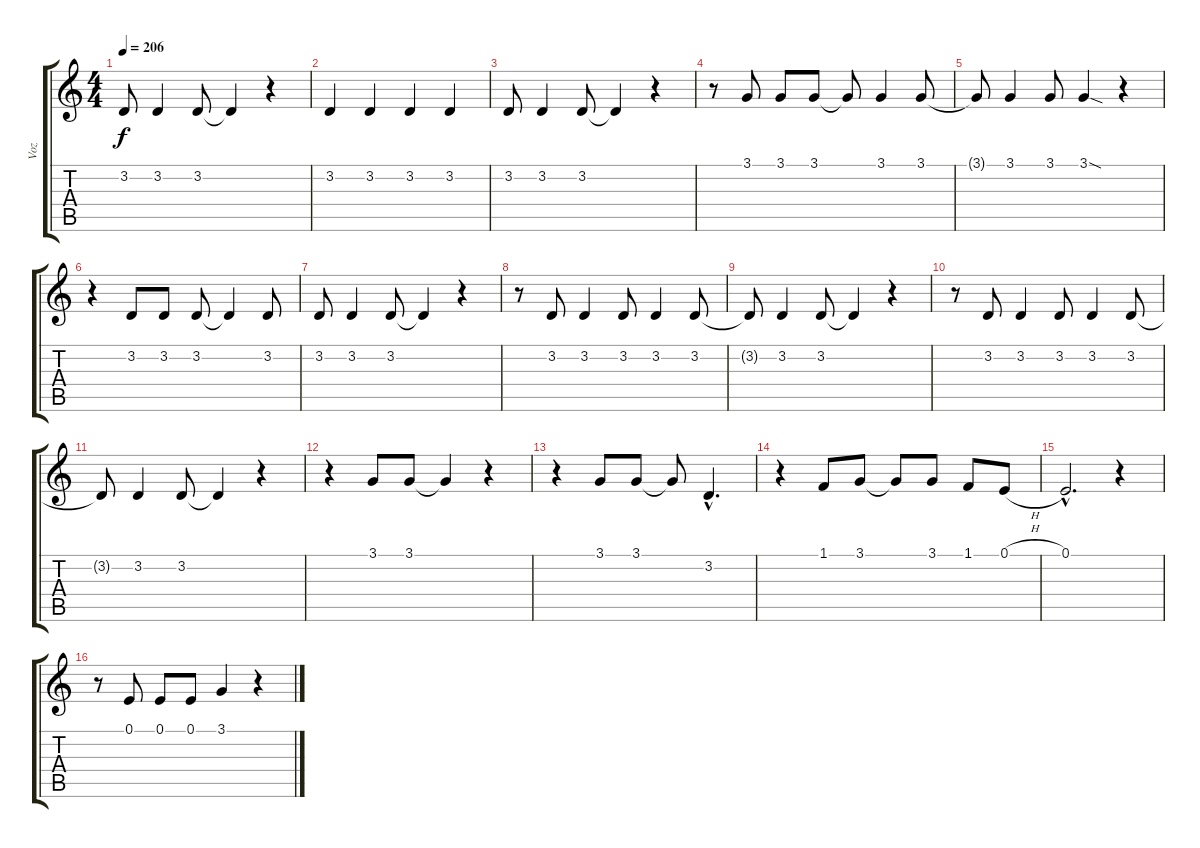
\track ("Voz" "Voz") {instrument sopranosax}
\staff {score tabs}
\tuning (E4 B3 G3 D3 A2 E2) {hide}
\ts (4 4)
\tempo 206
\clef g2
\ks c
3.2.8{dy f} 3.2.4 3.2.8 3.2{t}.4 r.4 |
3.2.4 3.2.4 3.2.4 3.2.4 |
3.2.8 3.2.4 3.2.8 3.2{t}.4 r.4 |
r.8 3.1.8 3.1.8 3.1.8 3.1{t}.8 3.1.4 3.1.8 |
3.1{t}.8 3.1.4 3.1.8 3.1{sod}.4 r.4 |
r.4 3.2.8 3.2.8 3.2.8 3.2{t}.4 3.2.8 |
3.2.8 3.2.4 3.2.8 3.2{t}.4 r.4 |
r.8 3.2.8 3.2.4 3.2.8 3.2.4 3.2.8 |
3.2{t}.8 3.2.4 3.2.8 3.2{t}.4 r.4 |
r.8 3.2.8 3.2.4 3.2.8 3.2.4 3.2.8 |
3.2{t}.8 3.2.4 3.2.8 3.2{t}.4 r.4 |
r.4 3.1.8 3.1.8 3.1{t}.4 r.4 |
r.4 3.1.8 3.1.8 3.1{t}.8 3.2{hac}.4{d} |
r.4 1.1.8 3.1.8 3.1{t}.8 3.1.8 1.1.8 0.1{h}.8 |
0.1{hac}.2{d} r.4 |
r.8 0.1.8 0.1.8 0.1.8 3.1.4 r.4
